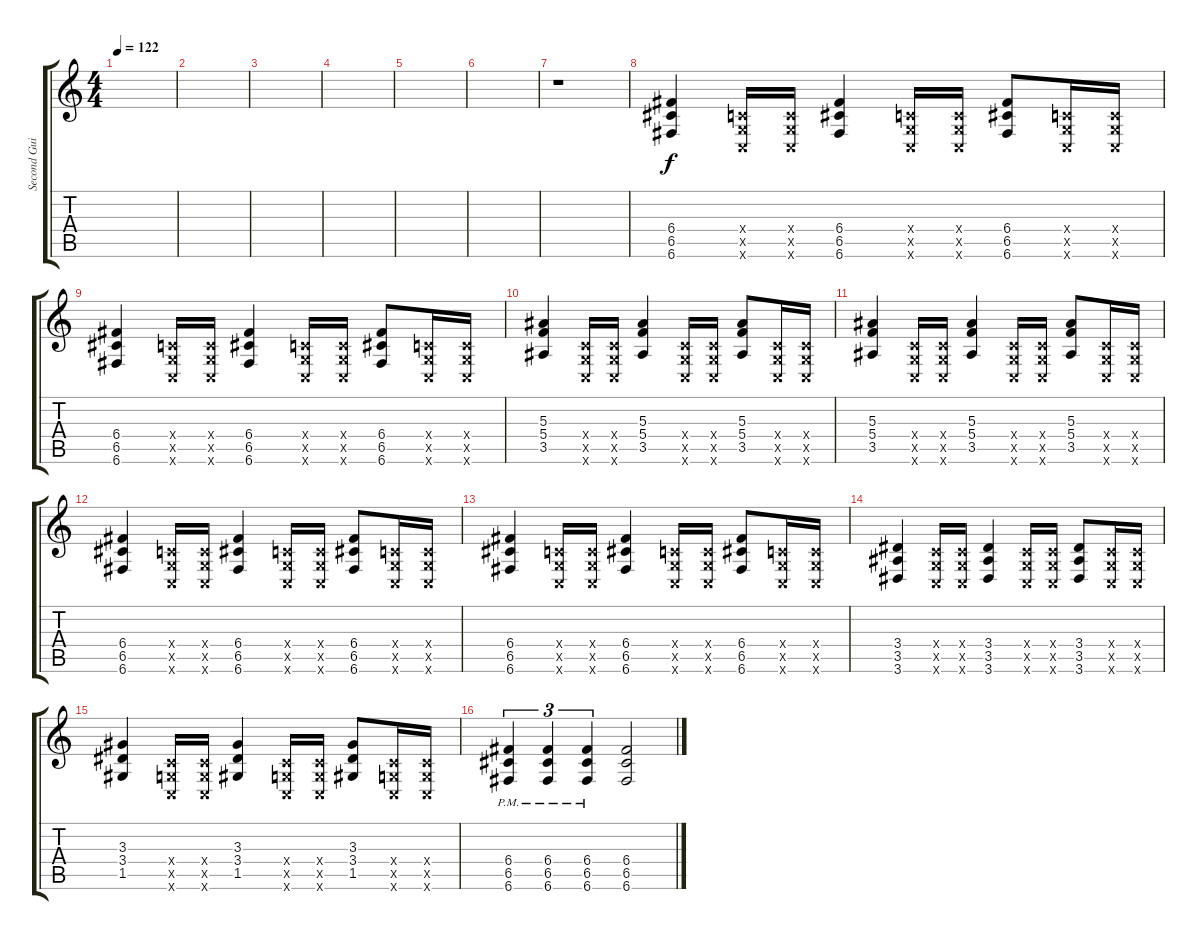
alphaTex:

\track ("Second Guitar" "Second Gui") {instrument overdrivenguitar}
\staff {score tabs}
\tuning (D4 A3 F3 C3 G2 C2) {hide}
\ts (4 4)
\tempo 122
\clef g2
\ks c
|
|
|
|
|
|
r.1 |
(6.4 6.5 6.6).4 (0.4{x} 0.5{x} 0.6{x}).16 (0.4{x} 0.5{x} 0.6{x}).16 (6.4 6.5 6.6).4 (0.4{x} 0.5{x} 0.6{x}).16 (0.4{x} 0.5{x} 0.6{x}).16 (6.4 6.5 6.6).8 (0.4{x} 0.5{x} 0.6{x}).16 (0.4{x} 0.5{x} 0.6{x}).16 |
(6.4 6.5 6.6).4 (0.4{x} 0.5{x} 0.6{x}).16 (0.4{x} 0.5{x} 0.6{x}).16 (6.4 6.5 6.6).4 (0.4{x} 0.5{x} 0.6{x}).16 (0.4{x} 0.5{x} 0.6{x}).16 (6.4 6.5 6.6).8 (0.4{x} 0.5{x} 0.6{x}).16 (0.4{x} 0.5{x} 0.6{x}).16 |
(5.3 5.4 3.5).4 (0.4{x} 0.5{x} 0.6{x}).16 (0.4{x} 0.5{x} 0.6{x}).16 (5.3 5.4 3.5).4 (0.4{x} 0.5{x} 0.6{x}).16 (0.4{x} 0.5{x} 0.6{x}).16 (5.3 5.4 3.5).8 (0.4{x} 0.5{x} 0.6{x}).16 (0.4{x} 0.5{x} 0.6{x}).16 |
(5.3 5.4 3.5).4 (0.4{x} 0.5{x} 0.6{x}).16 (0.4{x} 0.5{x} 0.6{x}).16 (5.3 5.4 3.5).4 (0.4{x} 0.5{x} 0.6{x}).16 (0.4{x} 0.5{x} 0.6{x}).16 (5.3 5.4 3.5).8 (0.4{x} 0.5{x} 0.6{x}).16 (0.4{x} 0.5{x} 0.6{x}).16 |
(6.4 6.5 6.6).4 (0.4{x} 0.5{x} 0.6{x}).16 (0.4{x} 0.5{x} 0.6{x}).16 (6.4 6.5 6.6).4 (0.4{x} 0.5{x} 0.6{x}).16 (0.4{x} 0.5{x} 0.6{x}).16 (6.4 6.5 6.6).8 (0.4{x} 0.5{x} 0.6{x}).16 (0.4{x} 0.5{x} 0.6{x}).16 |
(6.4 6.5 6.6).4 (0.4{x} 0.5{x} 0.6{x}).16 (0.4{x} 0.5{x} 0.6{x}).16 (6.4 6.5 6.6).4 (0.4{x} 0.5{x} 0.6{x}).16 (0.4{x} 0.5{x} 0.6{x}).16 (6.4 6.5 6.6).8 (0.4{x} 0.5{x} 0.6{x}).16 (0.4{x} 0.5{x} 0.6{x}).16 |
(3.4 3.5 3.6).4 (0.4{x} 0.5{x} 0.6{x}).16 (0.4{x} 0.5{x} 0.6{x}).16 (3.4 3.5 3.6).4 (0.4{x} 0.5{x} 0.6{x}).16 (0.4{x} 0.5{x} 0.6{x}).16 (3.4 3.5 3.6).8 (0.4{x} 0.5{x} 0.6{x}).16 (0.4{x} 0.5{x} 0.6{x}).16 |
(3.3 3.4 1.5).4 (0.4{x} 0.5{x} 0.6{x}).16 (0.4{x} 0.5{x} 0.6{x}).16 (3.3 3.4 1.5).4 (0.4{x} 0.5{x} 0.6{x}).16 (0.4{x} 0.5{x} 0.6{x}).16 (3.3 3.4 1.5).8 (0.4{x} 0.5{x} 0.6{x}).16 (0.4{x} 0.5{x} 0.6{x}).16 |
(6.4{pm} 6.5{pm} 6.6{pm}).4{tu (3 2)} (6.4{pm} 6.5 6.6).4{tu (3 2)} (6.4{pm} 6.5 6.6).4{tu (3 2)} (6.4 6.5 6.6).2
